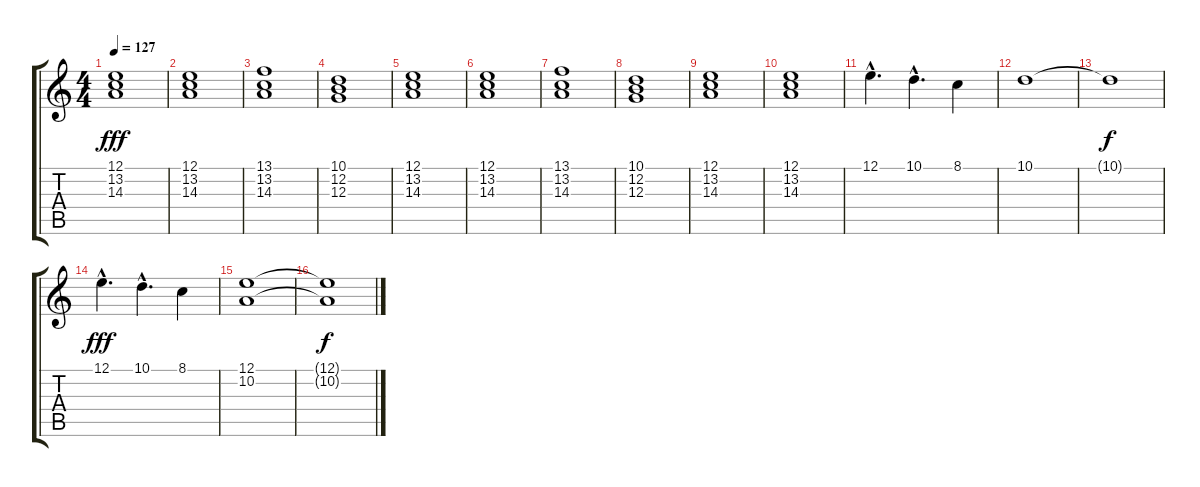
\track "" {instrument tremolostrings}
\staff {score tabs}
\tuning (E4 B3 G3 D3 A2 E2) {hide}
\ts (4 4)
\tempo 127
\clef g2
\ks c
(12.1 13.2 14.3).1{dy fff} |
(12.1 13.2 14.3).1 |
(13.1 13.2 14.3).1 |
(10.1 12.2 12.3).1 |
(12.1 13.2 14.3).1 |
(12.1 13.2 14.3).1 |
(13.1 13.2 14.3).1 |
(10.1 12.2 12.3).1 |
(12.1 13.2 14.3).1 |
(12.1 13.2 14.3).1 |
12.1{hac}.4{d instrument tremolostrings} 10.1{hac}.4{d} 8.1.4 |
10.1.1 |
10.1{t}.1{dy f} |
12.1{hac}.4{d dy fff} 10.1{hac}.4{d} 8.1.4 |
(12.1 10.2).1 |
(12.1{t} 10.2{t}).1{dy f}
